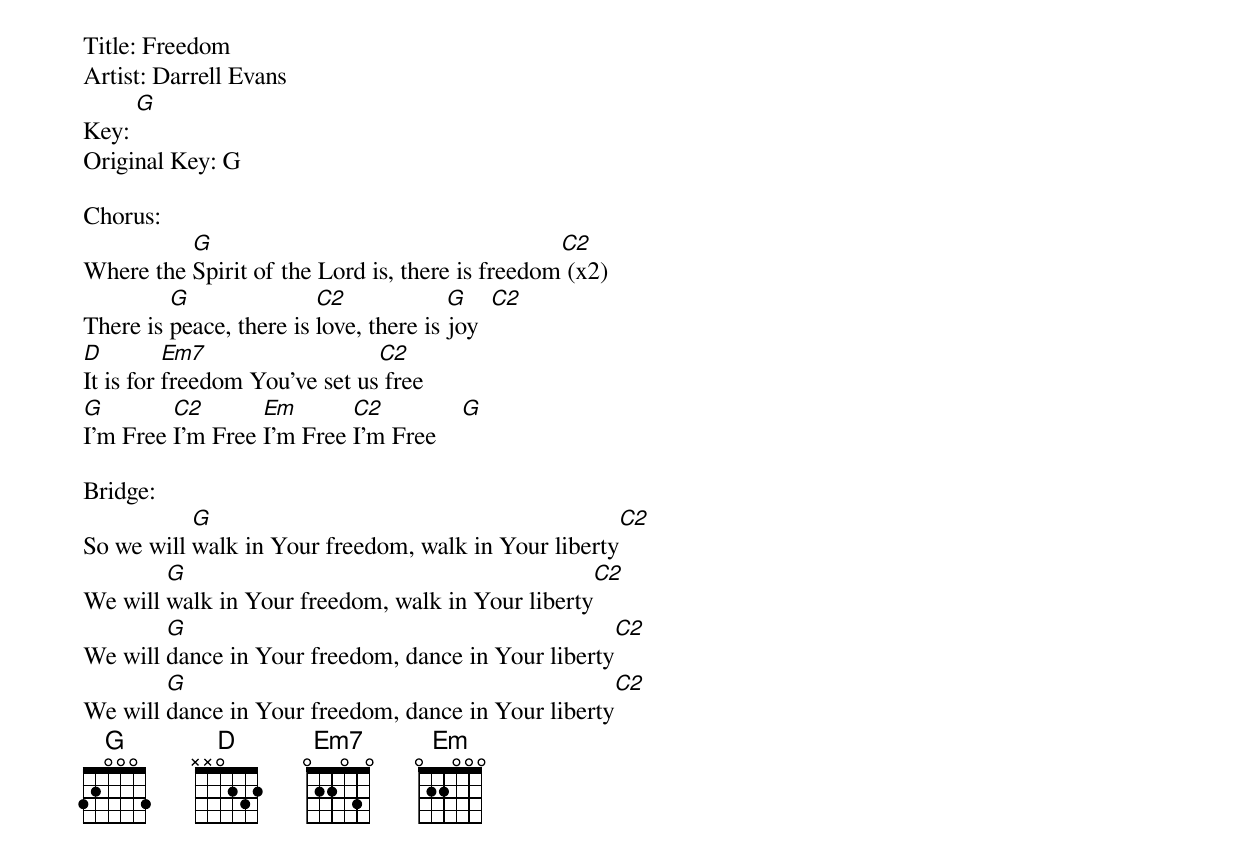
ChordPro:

Title: Freedom
Artist: Darrell Evans
Key: [G]
Original Key: G

Chorus:
Where the [G]Spirit of the Lord is, there is freedom[C2] (x2)
There is [G]peace, there is [C2]love, there is [G]joy  [C2]
[D]It is for [Em7]freedom You've set us[C2] free
[G]I'm Free [C2]I'm Free [Em]I'm Free [C2]I'm Free    [G]

Bridge:
So we will [G]walk in Your freedom, walk in Your liberty[C2]
We will [G]walk in Your freedom, walk in Your liberty[C2]
We will [G]dance in Your freedom, dance in Your liberty[C2]
We will [G]dance in Your freedom, dance in Your liberty[C2]
